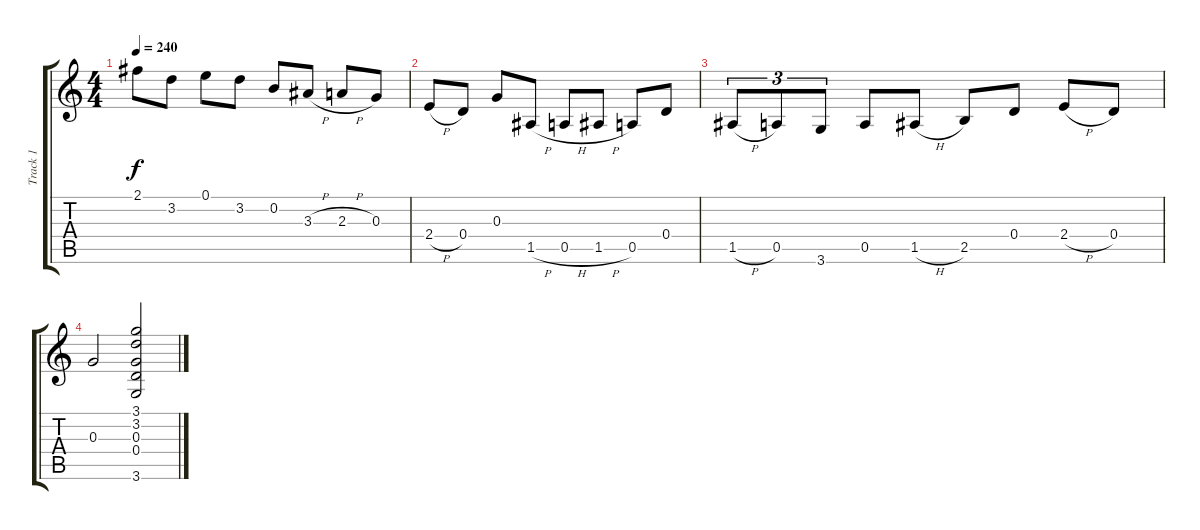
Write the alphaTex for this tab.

\track ("Track 1" "Track 1") {instrument acousticguitarsteel}
\staff {score tabs}
\tuning (E4 B3 G3 D3 A2 E2) {hide}
\ts (4 4)
\tempo 240
\clef g2
\ks c
2.1.8{dy f} 3.2.8 0.1.8 3.2.8 0.2.8 3.3{h}.8 2.3{h}.8 0.3.8 |
2.4{h}.8 0.4.8 0.3.8 1.5{h}.8 0.5{h}.8 1.5{h}.8 0.5.8 0.4.8 |
1.5{h}.8{tu (3 2)} 0.5.8{tu (3 2)} 3.6.8{tu (3 2)} 0.5.8 1.5{h}.8 2.5.8 0.4.8 2.4{h}.8 0.4.8 |
0.3.2 (3.1 3.2 0.3 0.4 3.6).2
